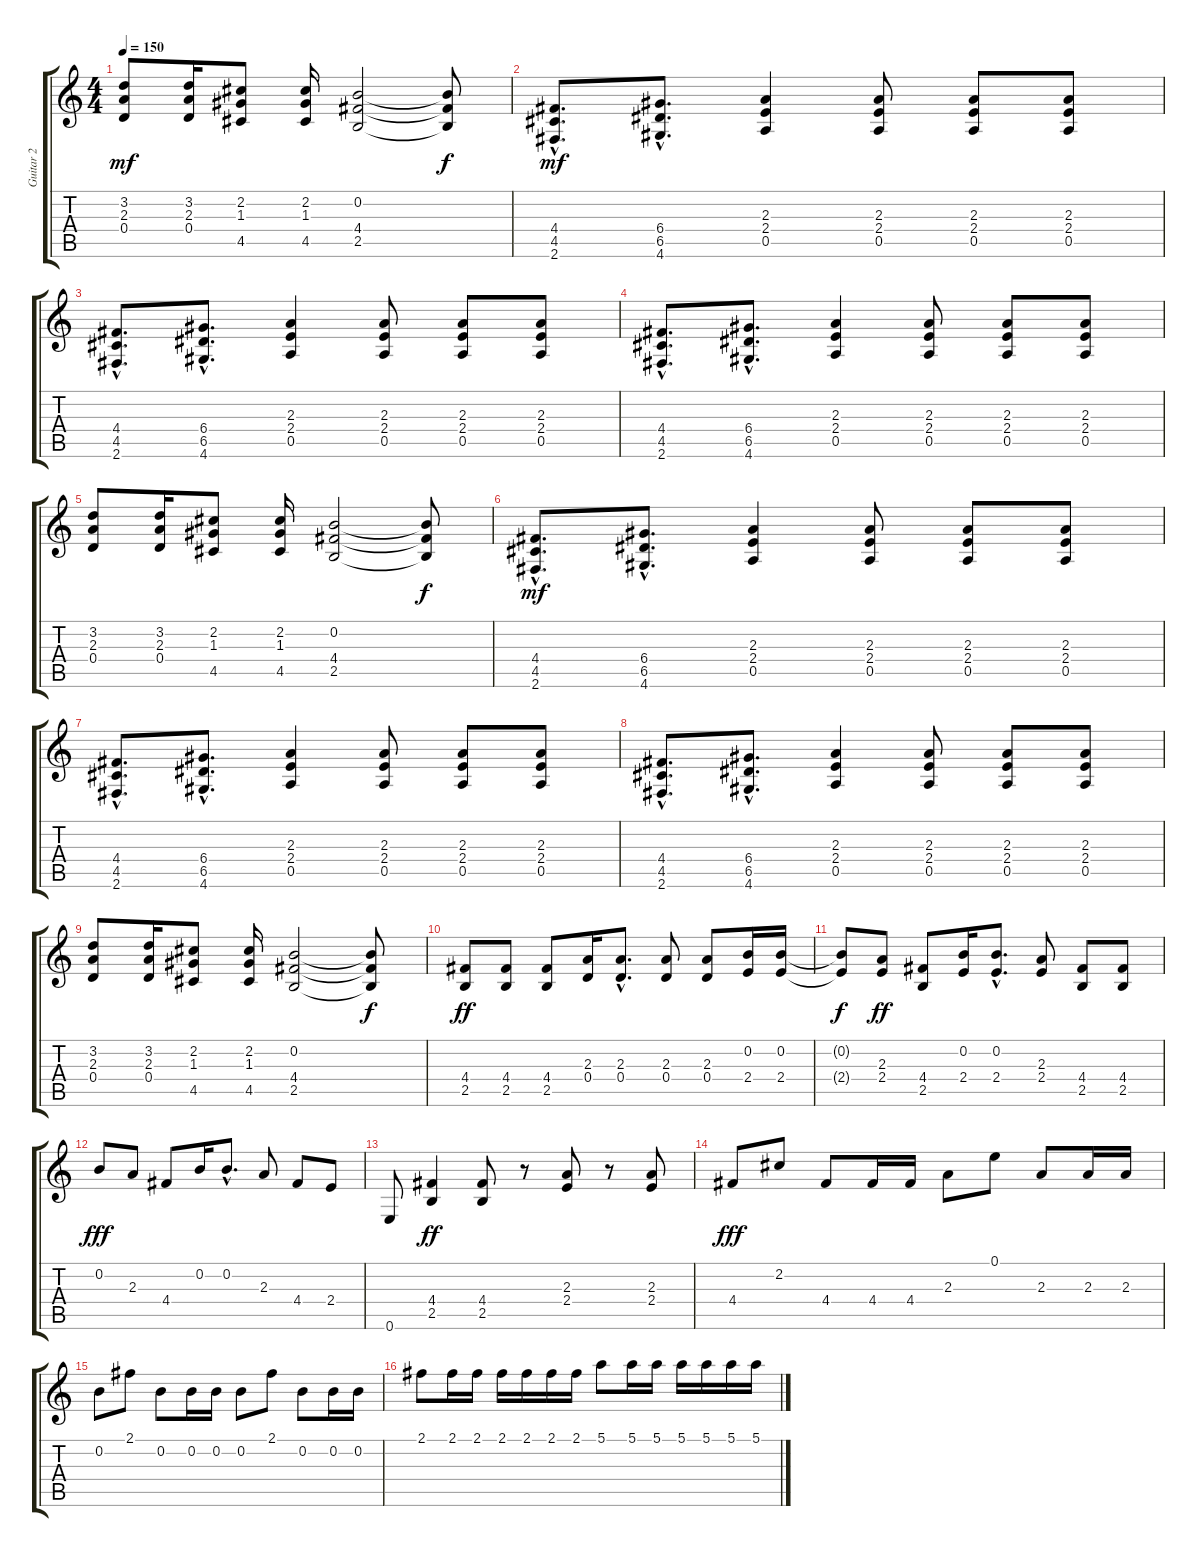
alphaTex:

\track ("Guitar 2" "Guitar 2") {instrument distortionguitar}
\staff {score tabs}
\tuning (E4 B3 G3 D3 A2 E2) {hide}
\ts (4 4)
\tempo 150
\clef g2
\ks c
(3.2 2.3 0.4).8{dy mf} (3.2 2.3 0.4).16 (2.2 1.3 4.5).8 (2.2 1.3 4.5).16 (0.2 4.4 2.5).2 (0.2{t} 4.4{t} 2.5{t}).8{dy f} |
(4.4{hac} 4.5{hac} 2.6{hac}).8{d dy mf} (6.4{hac} 6.5{hac} 4.6{hac}).8{d} (2.3 2.4 0.5).4 (2.3 2.4 0.5).8 (2.3 2.4 0.5).8 (2.3 2.4 0.5).8 |
(4.4{hac} 4.5{hac} 2.6{hac}).8{d} (6.4{hac} 6.5{hac} 4.6{hac}).8{d} (2.3 2.4 0.5).4 (2.3 2.4 0.5).8 (2.3 2.4 0.5).8 (2.3 2.4 0.5).8 |
(4.4{hac} 4.5{hac} 2.6{hac}).8{d} (6.4{hac} 6.5{hac} 4.6{hac}).8{d} (2.3 2.4 0.5).4 (2.3 2.4 0.5).8 (2.3 2.4 0.5).8 (2.3 2.4 0.5).8 |
(3.2 2.3 0.4).8 (3.2 2.3 0.4).16 (2.2 1.3 4.5).8 (2.2 1.3 4.5).16 (0.2 4.4 2.5).2 (0.2{t} 4.4{t} 2.5{t}).8{dy f} |
(4.4{hac} 4.5{hac} 2.6{hac}).8{d dy mf} (6.4{hac} 6.5{hac} 4.6{hac}).8{d} (2.3 2.4 0.5).4 (2.3 2.4 0.5).8 (2.3 2.4 0.5).8 (2.3 2.4 0.5).8 |
(4.4{hac} 4.5{hac} 2.6{hac}).8{d} (6.4{hac} 6.5{hac} 4.6{hac}).8{d} (2.3 2.4 0.5).4 (2.3 2.4 0.5).8 (2.3 2.4 0.5).8 (2.3 2.4 0.5).8 |
(4.4{hac} 4.5{hac} 2.6{hac}).8{d} (6.4{hac} 6.5{hac} 4.6{hac}).8{d} (2.3 2.4 0.5).4 (2.3 2.4 0.5).8 (2.3 2.4 0.5).8 (2.3 2.4 0.5).8 |
(3.2 2.3 0.4).8 (3.2 2.3 0.4).16 (2.2 1.3 4.5).8 (2.2 1.3 4.5).16 (0.2 4.4 2.5).2 (0.2{t} 4.4{t} 2.5{t}).8{dy f} |
(4.4 2.5).8{dy ff} (4.4 2.5).8 (4.4 2.5).8 (2.3 0.4).16 (2.3{hac} 0.4{hac}).8{d} (2.3 0.4).8 (2.3 0.4).8 (0.2 2.4).16 (0.2 2.4).16 |
(0.2{t} 2.4{t}).8{dy f} (2.3 2.4).8{dy ff} (4.4 2.5).8 (0.2 2.4).16 (0.2{hac} 2.4{hac}).8{d} (2.3 2.4).8 (4.4 2.5).8 (4.4 2.5).8 |
0.2.8{dy fff} 2.3.8 4.4.8 0.2.16 0.2{hac}.8{d} 2.3.8 4.4.8 2.4.8 |
0.6.8 (4.4 2.5).4{dy ff} (4.4 2.5).8 r.8 (2.3 2.4).8 r.8 (2.3 2.4).8 |
4.4.8{dy fff} 2.2.8 4.4.8 4.4.16 4.4.16 2.3.8 0.1.8 2.3.8 2.3.16 2.3.16 |
0.2.8 2.1.8 0.2.8 0.2.16 0.2.16 0.2.8 2.1.8 0.2.8 0.2.16 0.2.16 |
2.1.8 2.1.16 2.1.16 2.1.16 2.1.16 2.1.16 2.1.16 5.1.8 5.1.16 5.1.16 5.1.16 5.1.16 5.1.16 5.1.16
